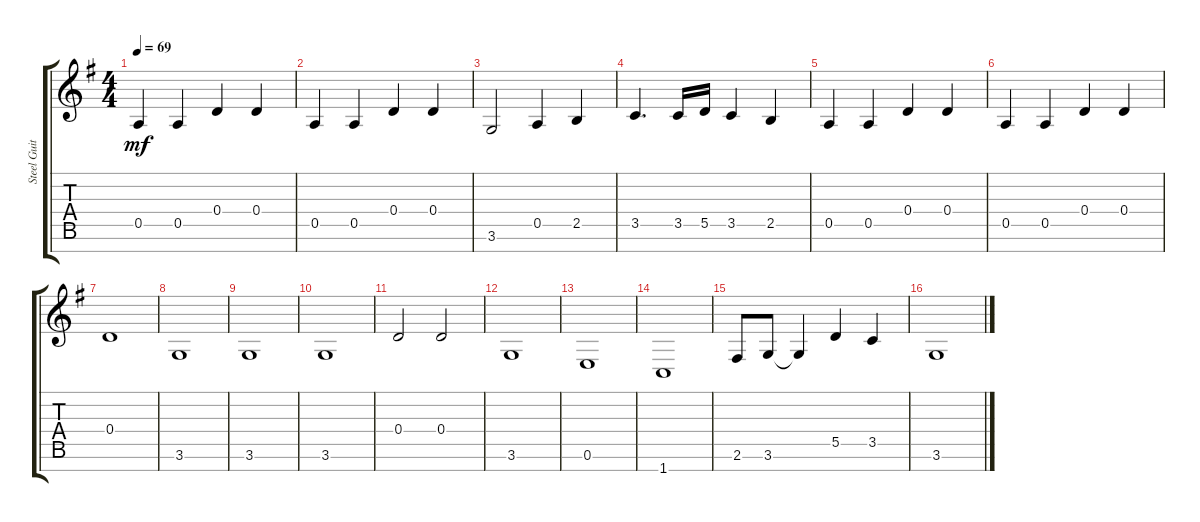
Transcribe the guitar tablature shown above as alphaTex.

\track ("Steel Guitar" "Steel Guit") {instrument acousticguitarsteel}
\staff {score tabs}
\tuning (E4 B3 G3 D3 A2 E2 B1) {hide}
\ts (4 4)
\tempo 69
\clef g2
\ks eminor
0.5.4{dy mf} 0.5.4 0.4.4 0.4.4 |
0.5.4 0.5.4 0.4.4 0.4.4 |
3.6.2 0.5.4 2.5.4 |
3.5.4{d} 3.5.16 5.5.16 3.5.4 2.5.4 |
0.5.4 0.5.4 0.4.4 0.4.4 |
0.5.4 0.5.4 0.4.4 0.4.4 |
0.4.1 |
3.6.1 |
3.6.1 |
3.6.1 |
0.4.2 0.4.2 |
3.6.1 |
0.6.1 |
1.7.1 |
2.6.8 3.6.8 3.6{t}.4 5.5.4 3.5.4 |
3.6.1
